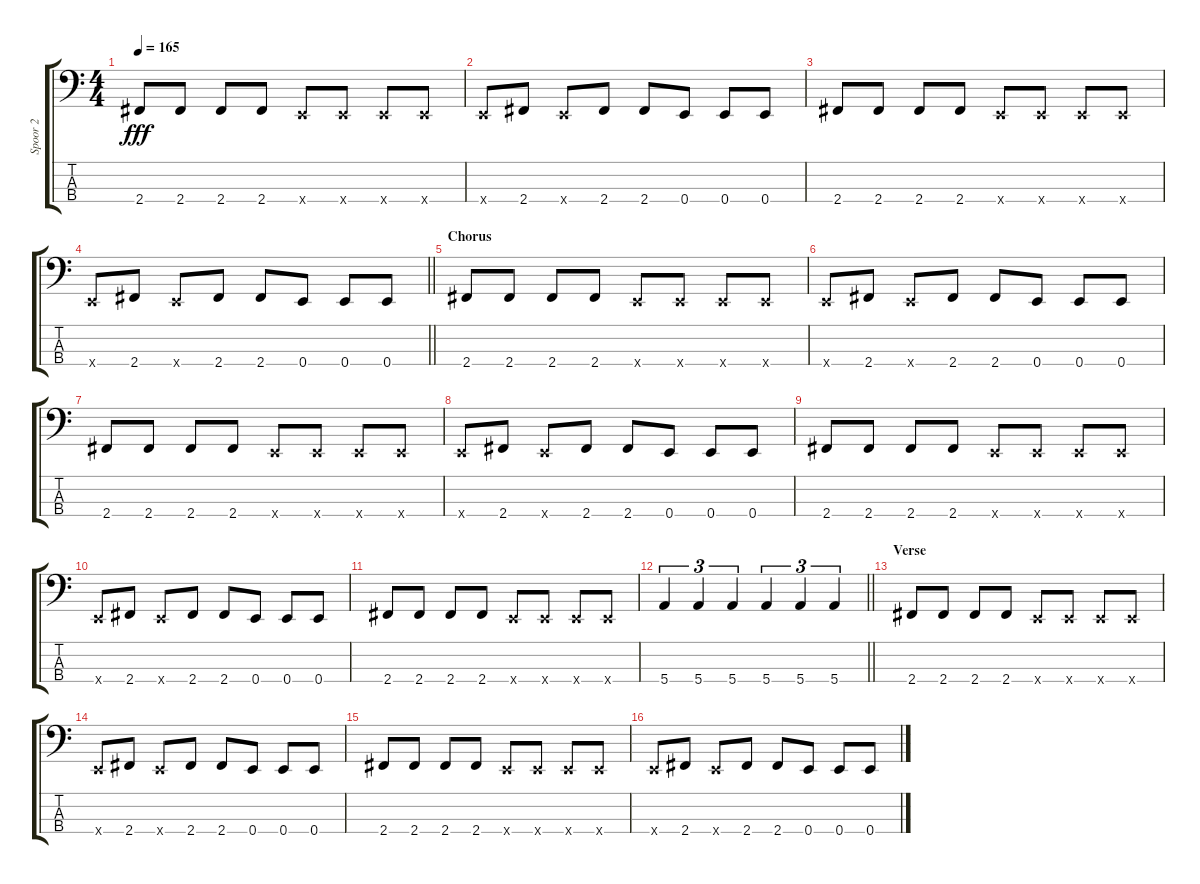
\track ("Spoor 2" "Spoor 2") {instrument distortionguitar}
\staff {score tabs}
\tuning (G2 D2 A1 E1) {hide}
\ts (4 4)
\tempo 165
\clef f4
\ks c
2.4.8{dy fff} 2.4.8 2.4.8 2.4.8 0.4{x}.8 0.4{x}.8 0.4{x}.8 0.4{x}.8 |
0.4{x}.8 2.4.8 0.4{x}.8 2.4.8 2.4.8 0.4.8 0.4.8 0.4.8 |
2.4.8 2.4.8 2.4.8 2.4.8 0.4{x}.8 0.4{x}.8 0.4{x}.8 0.4{x}.8 |
\barLineRight lightlight
0.4{x}.8 2.4.8 0.4{x}.8 2.4.8 2.4.8 0.4.8 0.4.8 0.4.8 |
\section ("" "Chorus")
2.4.8 2.4.8 2.4.8 2.4.8 0.4{x}.8 0.4{x}.8 0.4{x}.8 0.4{x}.8 |
0.4{x}.8 2.4.8 0.4{x}.8 2.4.8 2.4.8 0.4.8 0.4.8 0.4.8 |
2.4.8 2.4.8 2.4.8 2.4.8 0.4{x}.8 0.4{x}.8 0.4{x}.8 0.4{x}.8 |
0.4{x}.8 2.4.8 0.4{x}.8 2.4.8 2.4.8 0.4.8 0.4.8 0.4.8 |
2.4.8 2.4.8 2.4.8 2.4.8 0.4{x}.8 0.4{x}.8 0.4{x}.8 0.4{x}.8 |
0.4{x}.8 2.4.8 0.4{x}.8 2.4.8 2.4.8 0.4.8 0.4.8 0.4.8 |
2.4.8 2.4.8 2.4.8 2.4.8 0.4{x}.8 0.4{x}.8 0.4{x}.8 0.4{x}.8 |
\barLineRight lightlight
5.4.4{tu (3 2)} 5.4.4{tu (3 2)} 5.4.4{tu (3 2)} 5.4.4{tu (3 2)} 5.4.4{tu (3 2)} 5.4.4{tu (3 2)} |
\section ("" "Verse")
2.4.8 2.4.8 2.4.8 2.4.8 0.4{x}.8 0.4{x}.8 0.4{x}.8 0.4{x}.8 |
0.4{x}.8 2.4.8 0.4{x}.8 2.4.8 2.4.8 0.4.8 0.4.8 0.4.8 |
2.4.8 2.4.8 2.4.8 2.4.8 0.4{x}.8 0.4{x}.8 0.4{x}.8 0.4{x}.8 |
0.4{x}.8 2.4.8 0.4{x}.8 2.4.8 2.4.8 0.4.8 0.4.8 0.4.8
